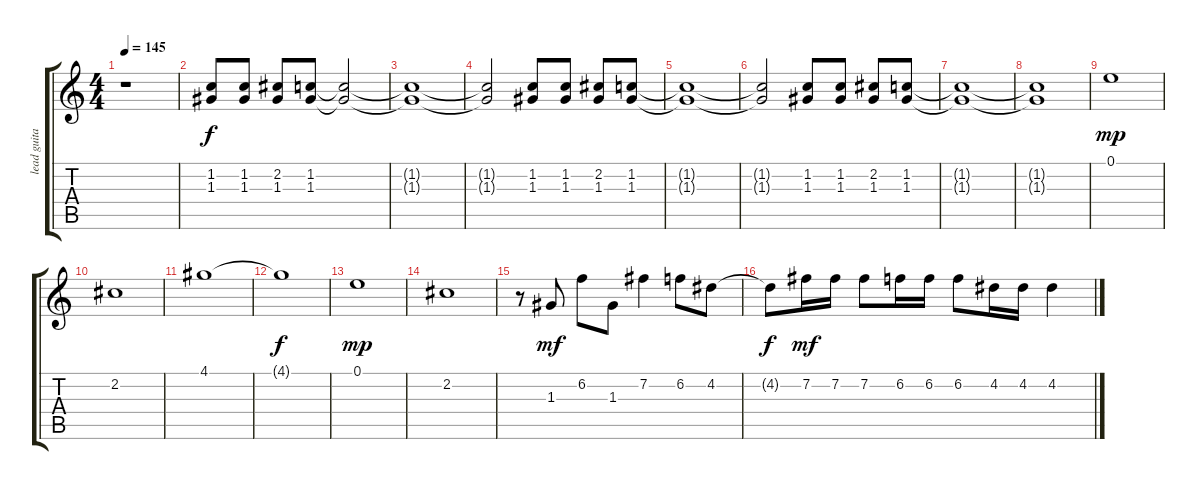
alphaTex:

\track ("lead guitar" "lead guita") {instrument overdrivenguitar}
\staff {score tabs}
\tuning (E4 B3 G3 D3 A2 E2) {hide}
\ts (4 4)
\tempo 145
\clef g2
\ks c
r.1{dy f instrument overdrivenguitar} |
(1.2 1.3).8 (1.2 1.3).8 (2.2 1.3).8 (1.2 1.3).8 (1.2{t} 1.3{t}).2 |
(1.2{t} 1.3{t}).1 |
(1.2{t} 1.3{t}).2 (1.2 1.3).8 (1.2 1.3).8 (2.2 1.3).8 (1.2 1.3).8 |
(1.2{t} 1.3{t}).1 |
(1.2{t} 1.3{t}).2 (1.2 1.3).8 (1.2 1.3).8 (2.2 1.3).8 (1.2 1.3).8 |
(1.2{t} 1.3{t}).1 |
(1.2{t} 1.3{t}).1 |
0.1.1{dy mp} |
2.2.1 |
4.1.1 |
4.1{t}.1{dy f} |
0.1.1{dy mp} |
2.2.1 |
r.8 1.3.8{dy mf} 6.2.8 1.3.8 7.2.4 6.2.8 4.2.8 |
4.2{t}.8{dy f} 7.2.16{dy mf} 7.2.16 7.2.8 6.2.16 6.2.16 6.2.8 4.2.16 4.2.16 4.2.4
